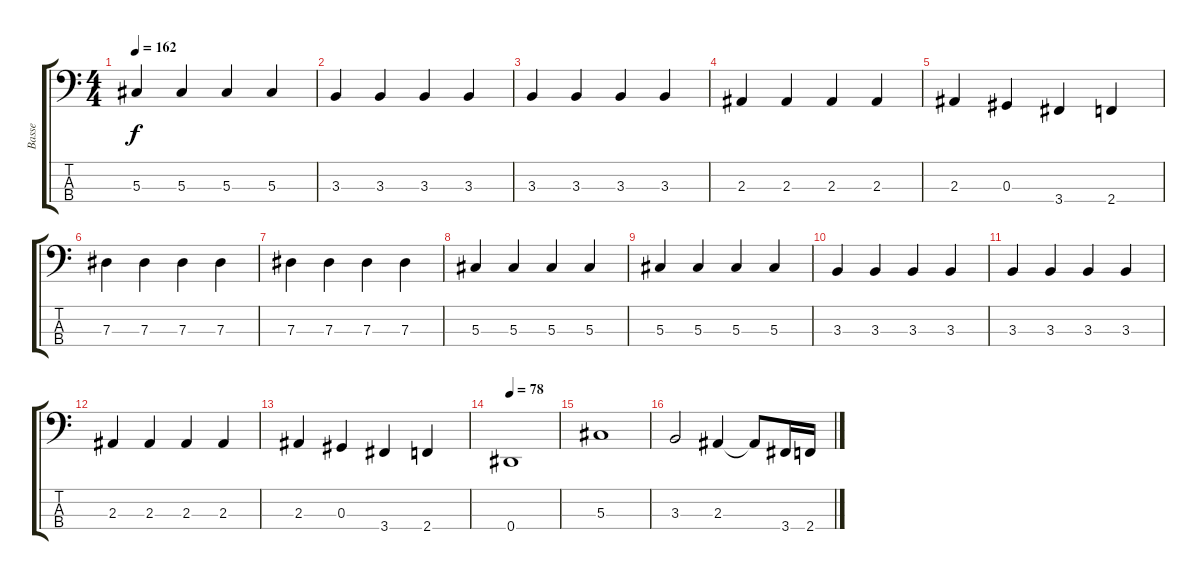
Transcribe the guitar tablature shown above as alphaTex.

\track ("Basse" "Basse") {instrument electricbassfinger}
\staff {score tabs}
\tuning (Gb2 Db2 Ab1 Eb1) {hide}
\ts (4 4)
\tempo 162
\clef f4
\ks c
5.3.4{dy f} 5.3.4 5.3.4 5.3.4 |
3.3.4 3.3.4 3.3.4 3.3.4 |
3.3.4 3.3.4 3.3.4 3.3.4 |
2.3.4 2.3.4 2.3.4 2.3.4 |
2.3.4 0.3.4 3.4.4 2.4.4 |
7.3.4 7.3.4 7.3.4 7.3.4 |
7.3.4 7.3.4 7.3.4 7.3.4 |
5.3.4 5.3.4 5.3.4 5.3.4 |
5.3.4 5.3.4 5.3.4 5.3.4 |
3.3.4 3.3.4 3.3.4 3.3.4 |
3.3.4 3.3.4 3.3.4 3.3.4 |
2.3.4 2.3.4 2.3.4 2.3.4 |
2.3.4 0.3.4 3.4.4 2.4.4 |
\tempo 78
0.4.1 |
5.3.1 |
3.3.2 2.3.4 2.3{t}.8 3.4.16 2.4.16
